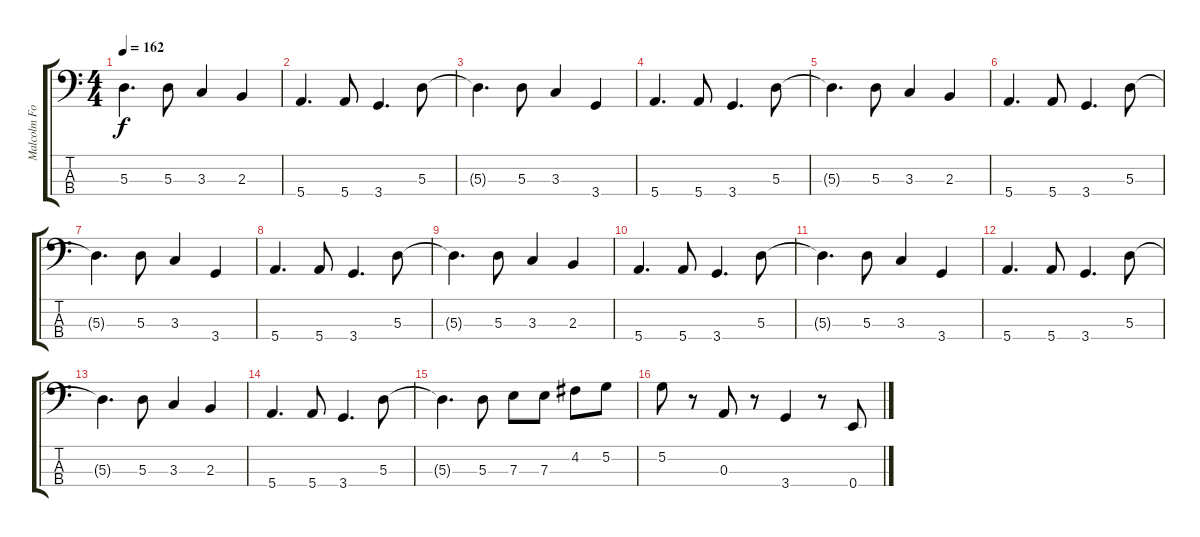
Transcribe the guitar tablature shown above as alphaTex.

\track ("Malcolm Foster" "Malcolm Fo") {instrument electricbassfinger}
\staff {score tabs}
\tuning (G2 D2 A1 E1) {hide}
\ts (4 4)
\tempo 162
\clef f4
\ks c
5.3{t}.4{d dy f} 5.3.8 3.3.4 2.3.4 |
5.4.4{d} 5.4.8 3.4.4{d} 5.3.8 |
5.3{t}.4{d} 5.3.8 3.3.4 3.4.4 |
5.4.4{d} 5.4.8 3.4.4{d} 5.3.8 |
5.3{t}.4{d} 5.3.8 3.3.4 2.3.4 |
5.4.4{d} 5.4.8 3.4.4{d} 5.3.8 |
5.3{t}.4{d} 5.3.8 3.3.4 3.4.4 |
5.4.4{d} 5.4.8 3.4.4{d} 5.3.8 |
5.3{t}.4{d} 5.3.8 3.3.4 2.3.4 |
5.4.4{d} 5.4.8 3.4.4{d} 5.3.8 |
5.3{t}.4{d} 5.3.8 3.3.4 3.4.4 |
5.4.4{d} 5.4.8 3.4.4{d} 5.3.8 |
5.3{t}.4{d} 5.3.8 3.3.4 2.3.4 |
5.4.4{d} 5.4.8 3.4.4{d} 5.3.8 |
5.3{t}.4{d} 5.3.8 7.3.8 7.3.8 4.2.8 5.2.8 |
5.2.8 r.8 0.3.8 r.8 3.4.4 r.8 0.4.8
